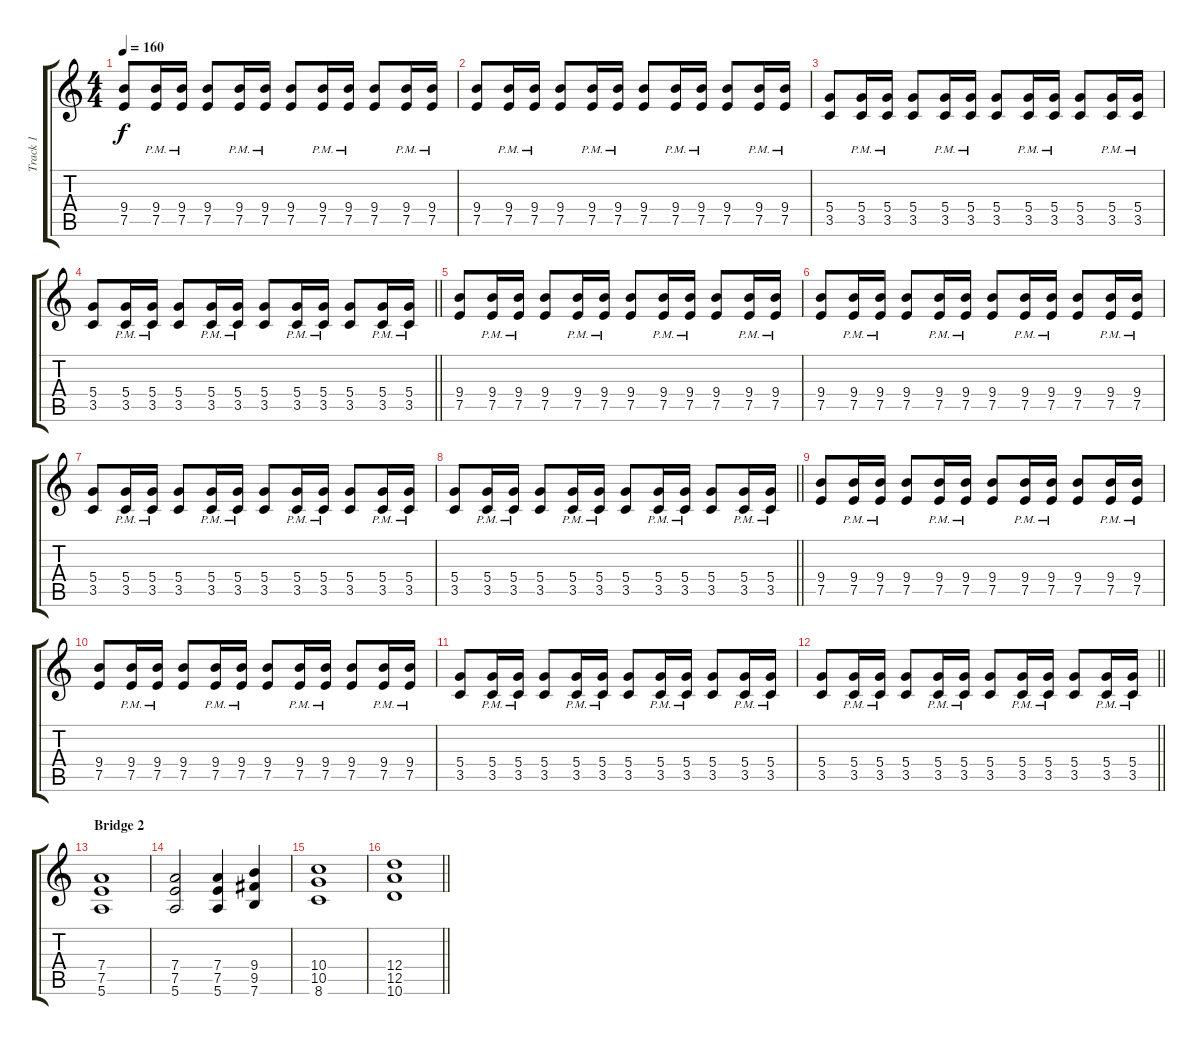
\track ("Track 1" "Track 1") {instrument overdrivenguitar}
\staff {score tabs}
\tuning (E4 B3 G3 D3 A2 E2) {hide}
\ts (4 4)
\tempo 160
\clef g2
\ks c
(9.4 7.5).8{dy f} (9.4{pm} 7.5{pm}).16 (9.4{pm} 7.5{pm}).16 (9.4 7.5).8 (9.4{pm} 7.5{pm}).16 (9.4{pm} 7.5{pm}).16 (9.4 7.5).8 (9.4{pm} 7.5{pm}).16 (9.4{pm} 7.5{pm}).16 (9.4 7.5).8 (9.4{pm} 7.5{pm}).16 (9.4{pm} 7.5{pm}).16 |
(9.4 7.5).8 (9.4{pm} 7.5{pm}).16 (9.4{pm} 7.5{pm}).16 (9.4 7.5).8 (9.4{pm} 7.5{pm}).16 (9.4{pm} 7.5{pm}).16 (9.4 7.5).8 (9.4{pm} 7.5{pm}).16 (9.4{pm} 7.5{pm}).16 (9.4 7.5).8 (9.4{pm} 7.5{pm}).16 (9.4{pm} 7.5{pm}).16 |
(5.4 3.5).8 (5.4{pm} 3.5{pm}).16 (5.4{pm} 3.5{pm}).16 (5.4 3.5).8 (5.4{pm} 3.5{pm}).16 (5.4{pm} 3.5{pm}).16 (5.4 3.5).8 (5.4{pm} 3.5{pm}).16 (5.4{pm} 3.5{pm}).16 (5.4 3.5).8 (5.4{pm} 3.5{pm}).16 (5.4{pm} 3.5{pm}).16 |
\barLineRight lightlight
(5.4 3.5).8 (5.4{pm} 3.5{pm}).16 (5.4{pm} 3.5{pm}).16 (5.4 3.5).8 (5.4{pm} 3.5{pm}).16 (5.4{pm} 3.5{pm}).16 (5.4 3.5).8 (5.4{pm} 3.5{pm}).16 (5.4{pm} 3.5{pm}).16 (5.4 3.5).8 (5.4{pm} 3.5{pm}).16 (5.4{pm} 3.5{pm}).16 |
(9.4 7.5).8 (9.4{pm} 7.5{pm}).16 (9.4{pm} 7.5{pm}).16 (9.4 7.5).8 (9.4{pm} 7.5{pm}).16 (9.4{pm} 7.5{pm}).16 (9.4 7.5).8 (9.4{pm} 7.5{pm}).16 (9.4{pm} 7.5{pm}).16 (9.4 7.5).8 (9.4{pm} 7.5{pm}).16 (9.4{pm} 7.5{pm}).16 |
(9.4 7.5).8 (9.4{pm} 7.5{pm}).16 (9.4{pm} 7.5{pm}).16 (9.4 7.5).8 (9.4{pm} 7.5{pm}).16 (9.4{pm} 7.5{pm}).16 (9.4 7.5).8 (9.4{pm} 7.5{pm}).16 (9.4{pm} 7.5{pm}).16 (9.4 7.5).8 (9.4{pm} 7.5{pm}).16 (9.4{pm} 7.5{pm}).16 |
(5.4 3.5).8 (5.4{pm} 3.5{pm}).16 (5.4{pm} 3.5{pm}).16 (5.4 3.5).8 (5.4{pm} 3.5{pm}).16 (5.4{pm} 3.5{pm}).16 (5.4 3.5).8 (5.4{pm} 3.5{pm}).16 (5.4{pm} 3.5{pm}).16 (5.4 3.5).8 (5.4{pm} 3.5{pm}).16 (5.4{pm} 3.5{pm}).16 |
\barLineRight lightlight
(5.4 3.5).8 (5.4{pm} 3.5{pm}).16 (5.4{pm} 3.5{pm}).16 (5.4 3.5).8 (5.4{pm} 3.5{pm}).16 (5.4{pm} 3.5{pm}).16 (5.4 3.5).8 (5.4{pm} 3.5{pm}).16 (5.4{pm} 3.5{pm}).16 (5.4 3.5).8 (5.4{pm} 3.5{pm}).16 (5.4{pm} 3.5{pm}).16 |
(9.4 7.5).8 (9.4{pm} 7.5{pm}).16 (9.4{pm} 7.5{pm}).16 (9.4 7.5).8 (9.4{pm} 7.5{pm}).16 (9.4{pm} 7.5{pm}).16 (9.4 7.5).8 (9.4{pm} 7.5{pm}).16 (9.4{pm} 7.5{pm}).16 (9.4 7.5).8 (9.4{pm} 7.5{pm}).16 (9.4{pm} 7.5{pm}).16 |
(9.4 7.5).8 (9.4{pm} 7.5{pm}).16 (9.4{pm} 7.5{pm}).16 (9.4 7.5).8 (9.4{pm} 7.5{pm}).16 (9.4{pm} 7.5{pm}).16 (9.4 7.5).8 (9.4{pm} 7.5{pm}).16 (9.4{pm} 7.5{pm}).16 (9.4 7.5).8 (9.4{pm} 7.5{pm}).16 (9.4{pm} 7.5{pm}).16 |
(5.4 3.5).8 (5.4{pm} 3.5{pm}).16 (5.4{pm} 3.5{pm}).16 (5.4 3.5).8 (5.4{pm} 3.5{pm}).16 (5.4{pm} 3.5{pm}).16 (5.4 3.5).8 (5.4{pm} 3.5{pm}).16 (5.4{pm} 3.5{pm}).16 (5.4 3.5).8 (5.4{pm} 3.5{pm}).16 (5.4{pm} 3.5{pm}).16 |
\barLineRight lightlight
(5.4 3.5).8 (5.4{pm} 3.5{pm}).16 (5.4{pm} 3.5{pm}).16 (5.4 3.5).8 (5.4{pm} 3.5{pm}).16 (5.4{pm} 3.5{pm}).16 (5.4 3.5).8 (5.4{pm} 3.5{pm}).16 (5.4{pm} 3.5{pm}).16 (5.4 3.5).8 (5.4{pm} 3.5{pm}).16 (5.4{pm} 3.5{pm}).16 |
\section ("" "Bridge 2")
(7.4 7.5 5.6).1 |
(7.4 7.5 5.6).2 (7.4 7.5 5.6).4 (9.4 9.5 7.6).4 |
(10.4 10.5 8.6).1 |
\barLineRight lightlight
(12.4 12.5 10.6).1
